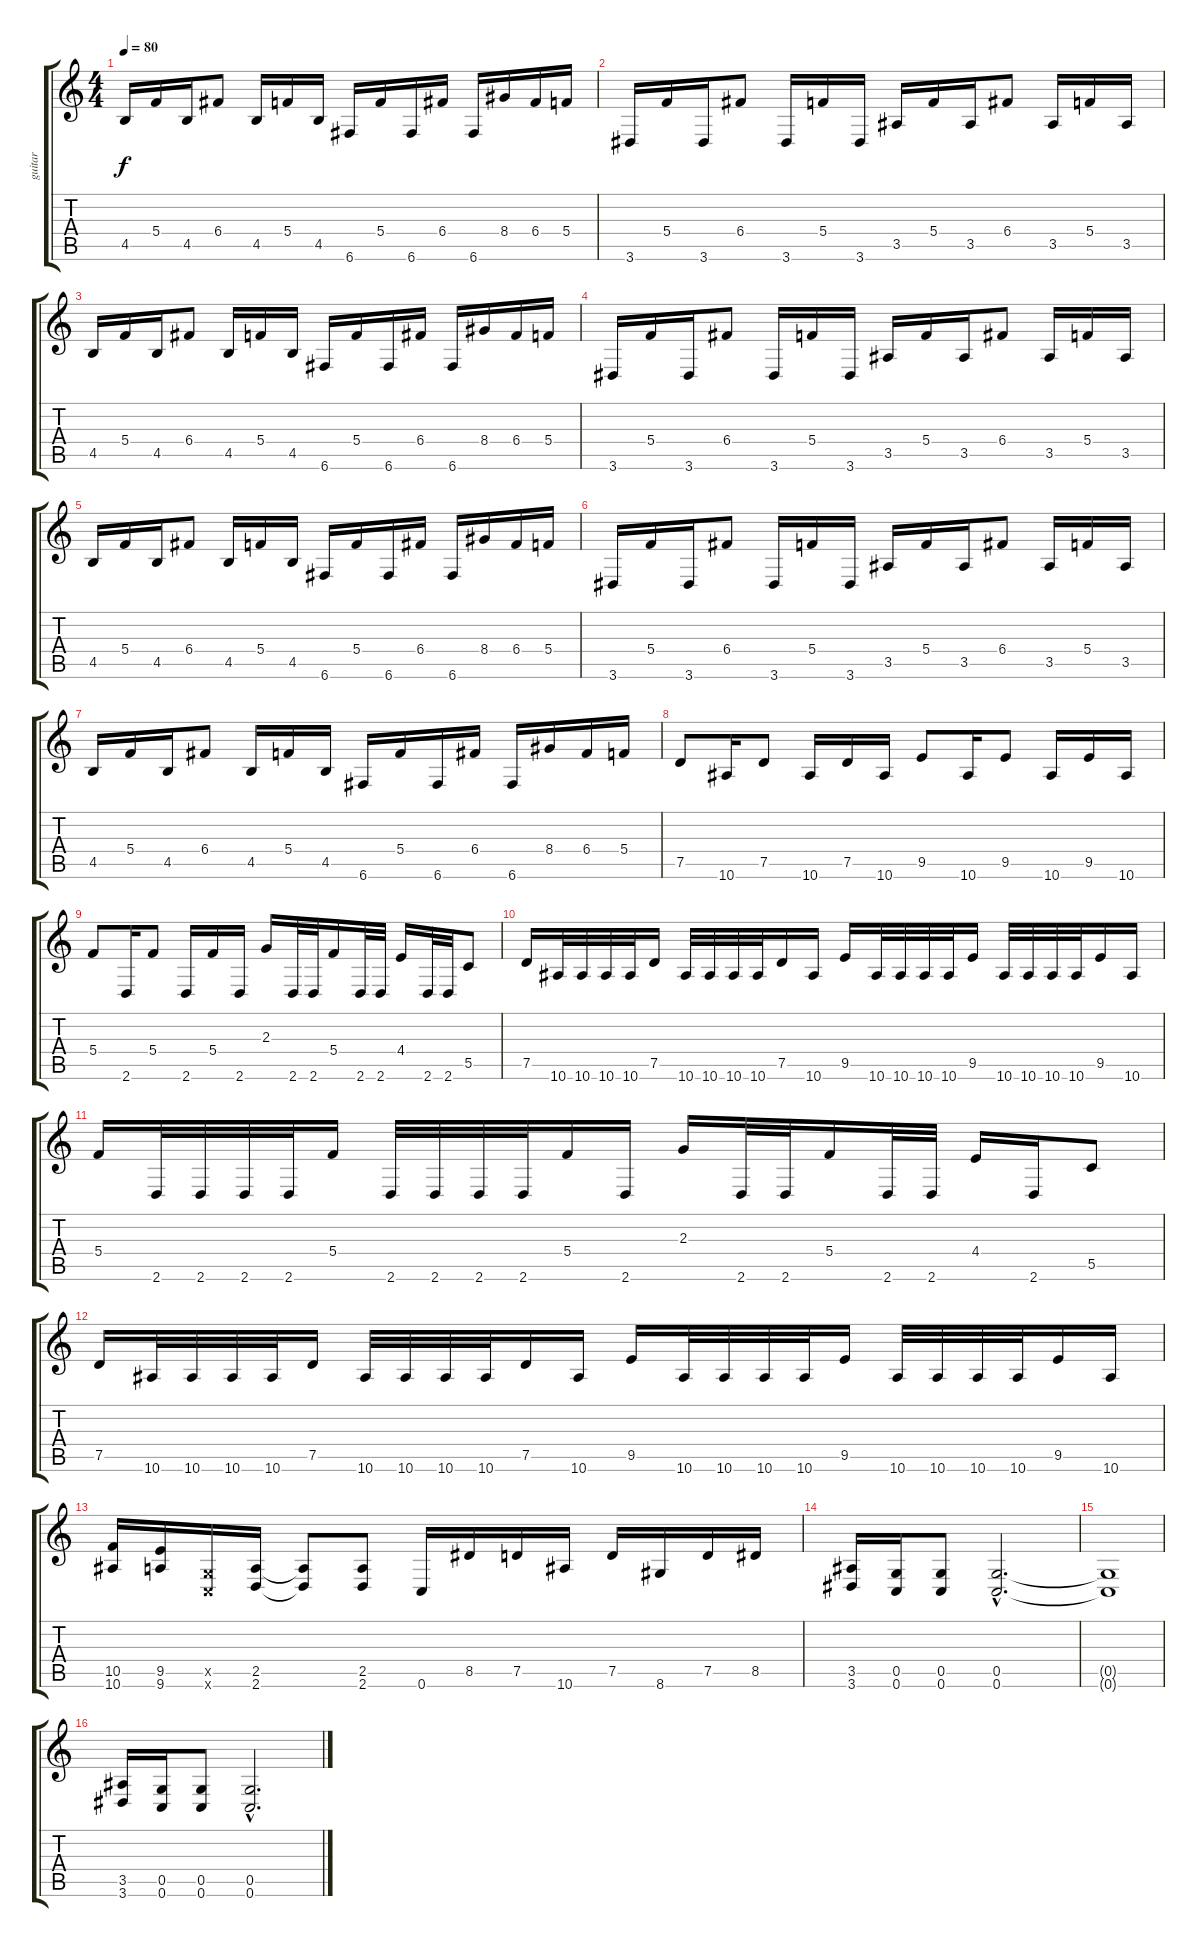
\track ("guitar" "guitar") {instrument distortionguitar}
\staff {score tabs}
\tuning (D4 A3 F3 C3 G2 C2) {hide}
\ts (4 4)
\tempo 80
\clef g2
\ks c
4.5.16{dy f} 5.4.16 4.5.16 6.4.8 4.5.16 5.4.16 4.5.16 6.6.16 5.4.16 6.6.16 6.4.16 6.6.16 8.4.16 6.4.16 5.4.16 |
3.6.16 5.4.16 3.6.16 6.4.8 3.6.16 5.4.16 3.6.16 3.5.16 5.4.16 3.5.16 6.4.8 3.5.16 5.4.16 3.5.16 |
4.5.16 5.4.16 4.5.16 6.4.8 4.5.16 5.4.16 4.5.16 6.6.16 5.4.16 6.6.16 6.4.16 6.6.16 8.4.16 6.4.16 5.4.16 |
3.6.16 5.4.16 3.6.16 6.4.8 3.6.16 5.4.16 3.6.16 3.5.16 5.4.16 3.5.16 6.4.8 3.5.16 5.4.16 3.5.16 |
4.5.16 5.4.16 4.5.16 6.4.8 4.5.16 5.4.16 4.5.16 6.6.16 5.4.16 6.6.16 6.4.16 6.6.16 8.4.16 6.4.16 5.4.16 |
3.6.16 5.4.16 3.6.16 6.4.8 3.6.16 5.4.16 3.6.16 3.5.16 5.4.16 3.5.16 6.4.8 3.5.16 5.4.16 3.5.16 |
4.5.16 5.4.16 4.5.16 6.4.8 4.5.16 5.4.16 4.5.16 6.6.16 5.4.16 6.6.16 6.4.16 6.6.16 8.4.16 6.4.16 5.4.16 |
7.5.8 10.6.16 7.5.8 10.6.16 7.5.16 10.6.16 9.5.8 10.6.16 9.5.8 10.6.16 9.5.16 10.6.16 |
5.4.8 2.6.16 5.4.8 2.6.16 5.4.16 2.6.16 2.3.16 2.6.32 2.6.32 5.4.16 2.6.32 2.6.32 4.4.16 2.6.32 2.6.32 5.5.8 |
7.5.16 10.6.32 10.6.32 10.6.32 10.6.32 7.5.16 10.6.32 10.6.32 10.6.32 10.6.32 7.5.16 10.6.16 9.5.16 10.6.32 10.6.32 10.6.32 10.6.32 9.5.16 10.6.32 10.6.32 10.6.32 10.6.32 9.5.16 10.6.16 |
5.4.16 2.6.32 2.6.32 2.6.32 2.6.32 5.4.16 2.6.32 2.6.32 2.6.32 2.6.32 5.4.16 2.6.16 2.3.16 2.6.32 2.6.32 5.4.16 2.6.32 2.6.32 4.4.16 2.6.16 5.5.8 |
7.5.16 10.6.32 10.6.32 10.6.32 10.6.32 7.5.16 10.6.32 10.6.32 10.6.32 10.6.32 7.5.16 10.6.16 9.5.16 10.6.32 10.6.32 10.6.32 10.6.32 9.5.16 10.6.32 10.6.32 10.6.32 10.6.32 9.5.16 10.6.16 |
(10.5 10.6).16 (9.5 9.6).16 (0.5{x} 0.6{x}).16 (2.5 2.6).16 (2.5{t} 2.6{t}).8 (2.5 2.6).8 0.6.16 8.5.16 7.5.16 10.6.16 7.5.16 8.6.16 7.5.16 8.5.16 |
(3.5 3.6).16 (0.5 0.6).16 (0.5 0.6).8 (0.5{hac} 0.6{hac}).2{d} |
(0.5{t} 0.6{t}).1 |
(3.5 3.6).16 (0.5 0.6).16 (0.5 0.6).8 (0.5{hac} 0.6{hac}).2{d}
